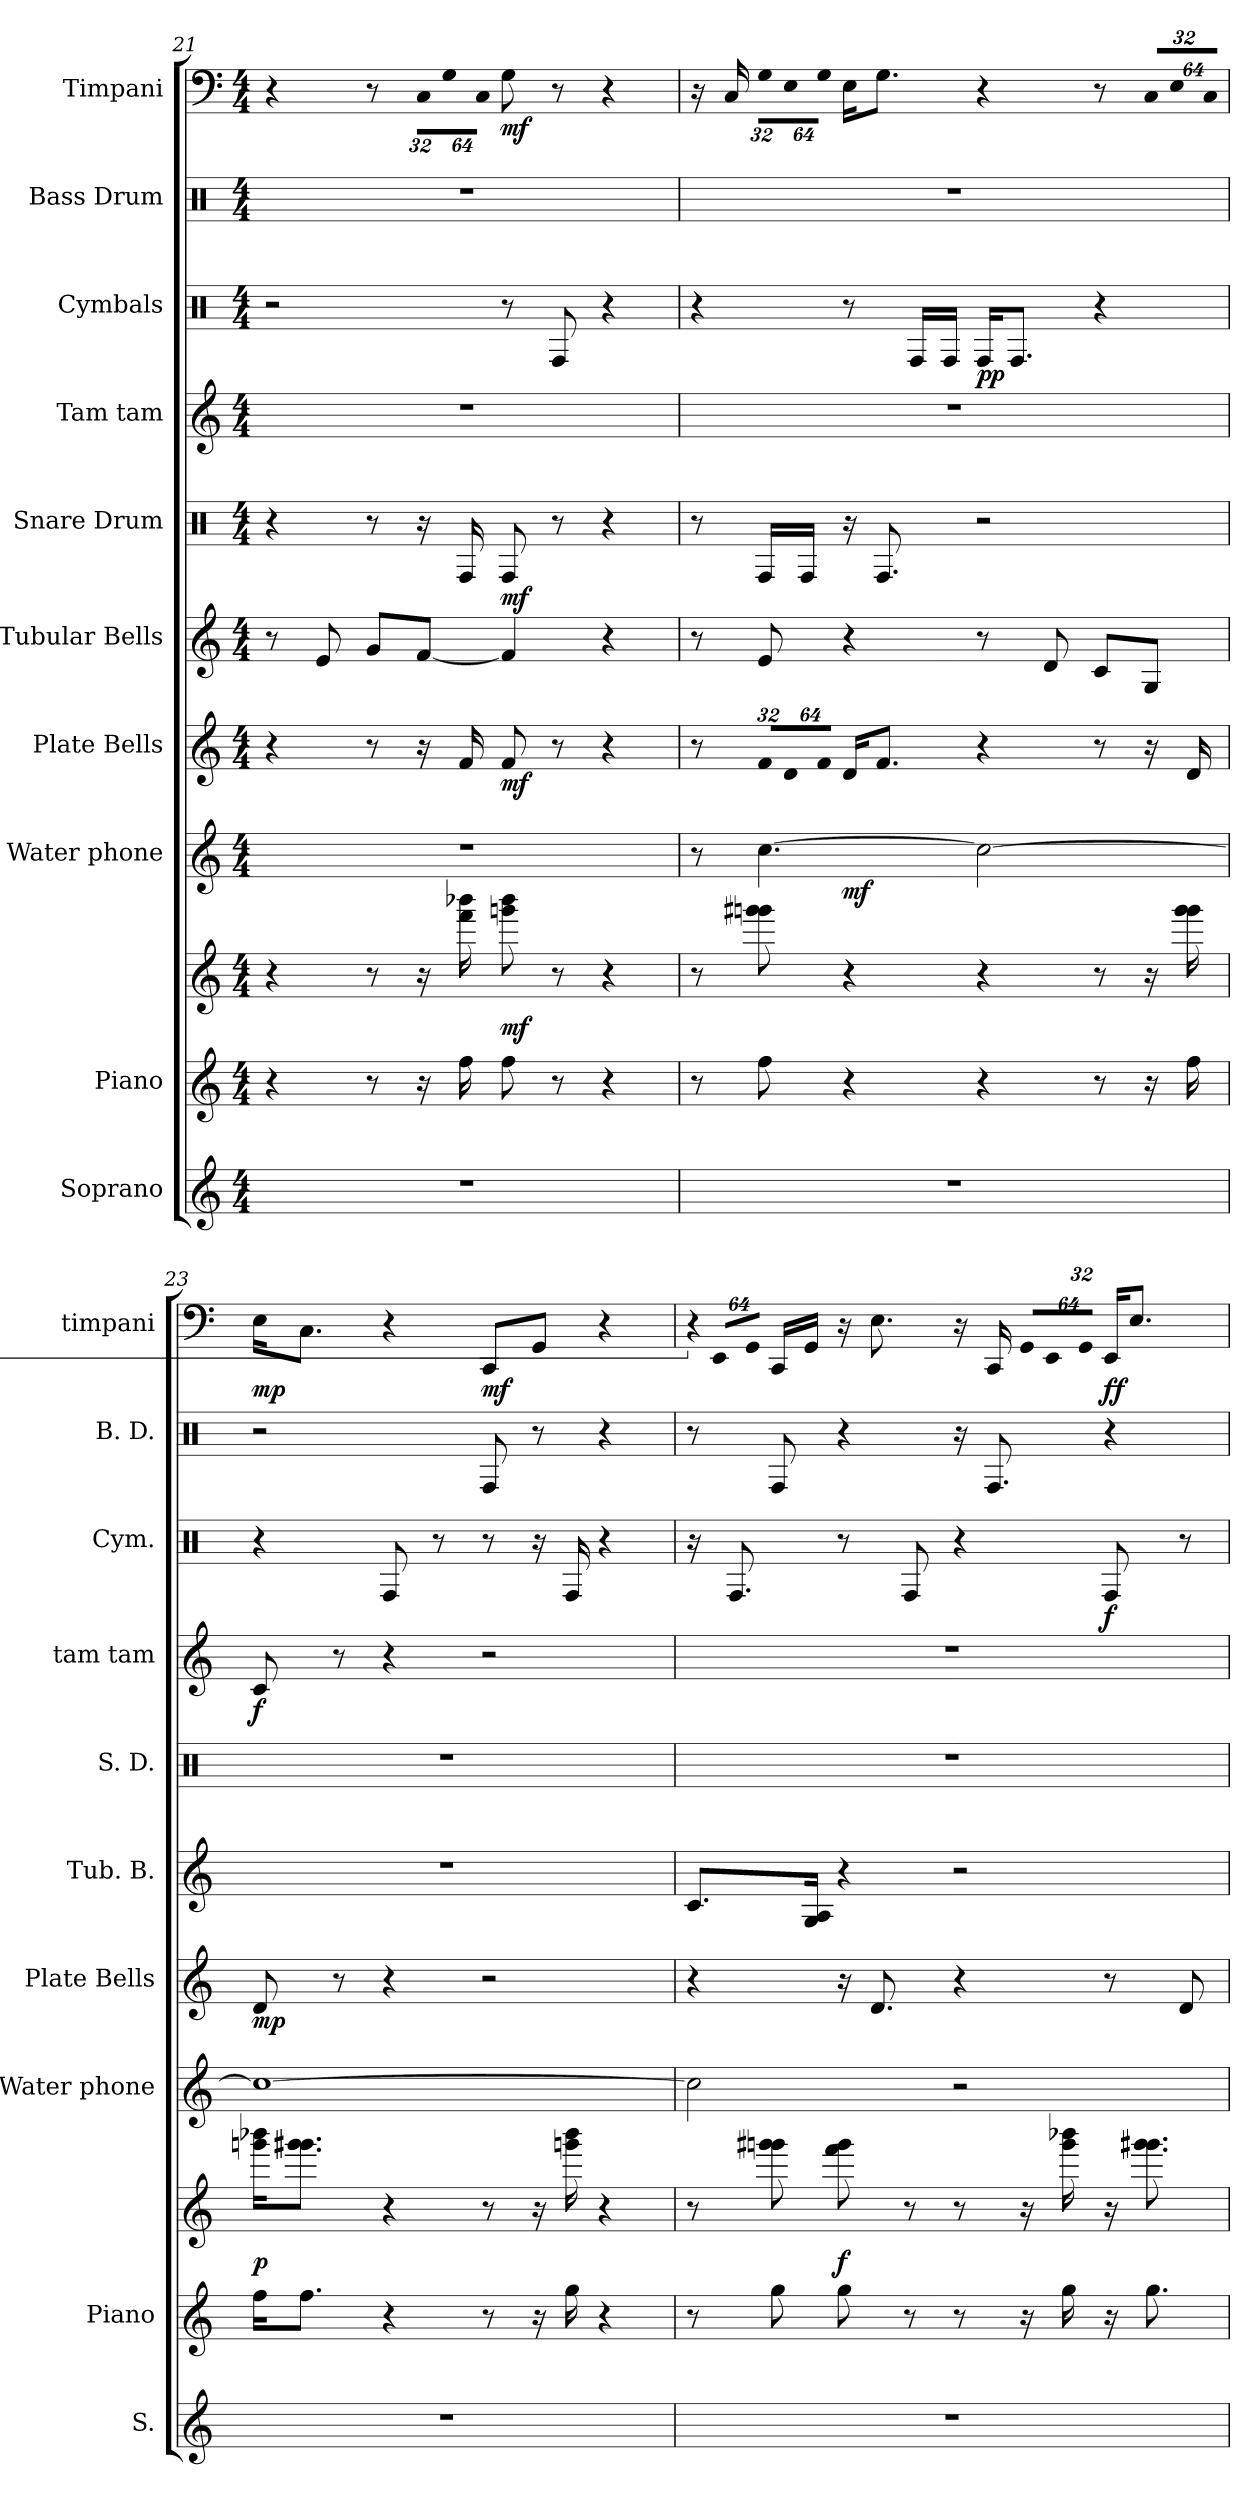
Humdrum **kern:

**kern	**kern	**kern	**dynam	**kern	**dynam	**kern	**dynam	**kern	**kern	**dynam	**kern	**dynam	**kern	**dynam	**kern	**kern	**dynam
*part10	*part9	*part9	*part9	*part8	*part8	*part7	*part7	*part6	*part5	*part5	*part4	*part4	*part3	*part3	*part2	*part1	*part1
*staff11	*staff10	*staff9	*staff9/10	*staff8	*staff8	*staff7	*staff7	*staff6	*staff5	*staff5	*staff4	*staff4	*staff3	*staff3	*staff2	*staff1	*staff1
*I"Soprano	*I"Piano	*	*	*I"Water phone	*	*I"Plate Bells	*	*I"Tubular Bells	*I"Snare Drum	*	*I"Tam tam	*	*I"Cymbals	*	*I"Bass Drum	*I"Timpani	*
*I'S.	*I'Piano	*	*	*I'Water phone	*	*I'Plate Bells	*	*I'Tub. B.	*I'S. D.	*	*I'tam tam	*	*I'Cym.	*	*I'B. D.	*I'timpani	*
*clefG2	*clefG2	*clefG2	*	*clefG2	*	*clefG2	*	*clefG2	*clefX	*	*clefG2	*	*clefX	*	*clefX	*clefF4	*
*k[]	*k[]	*k[]	*	*k[]	*	*k[]	*	*k[]	*k[]	*	*k[]	*	*k[]	*	*k[]	*k[]	*
*C:	*C:	*C:	*	*C:	*	*C:	*	*C:	*C:	*	*C:	*	*C:	*	*C:	*C:	*
*M4/4	*M4/4	*M4/4	*	*M4/4	*	*M4/4	*	*M4/4	*M4/4	*	*M4/4	*	*M4/4	*	*M4/4	*M4/4	*
=21	=21	=21	=21	=21	=21	=21	=21	=21	=21	=21	=21	=21	=21	=21	=21	=21	=21
1r	4r	4r	.	1r	.	4r	.	8r	4r	.	1r	.	2r	.	1r	4r	.
.	.	.	.	.	.	.	.	8ei/	.	.	.	.	.	.	.	.	.
.	8r	8r	.	.	.	8r	.	8gi/L	8r	.	.	.	.	.	.	8r	.
*	*	*	*	*	*	*	*	*	*	*	*	*	*	*	*	*Xbrackettup	*
!	!	!	!	!	!	!	!	!	!	!	!	!	!	!	!	!LO:N:vis=16	!
.	16r	16r	.	.	.	16r	.	[8fi/J	16r	.	.	.	.	.	.	512%21Ci\LL	.
!	!	!	!	!	!	!	!	!	!	!	!	!	!	!	!	!LO:N:vis=16	!
.	.	.	.	.	.	.	.	.	.	.	.	.	.	.	.	1024%43Gi\	.
.	16ffi\	16fffi\ 16bbb-Xi	.	.	.	16fi/	.	.	16RFi/	.	.	.	.	.	.	.	.
!	!	!	!	!	!	!	!	!	!	!	!	!	!	!	!	!LO:N:vis=16	!
.	.	.	.	.	.	.	.	.	.	.	.	.	.	.	.	1024%43Ci\JJ	.
.	8ffi\	8gggni\ 8bbb-i	mf	.	.	8fi/	mf	4fi/]	8RFi/	mf	.	.	8r	.	.	8Gi\	mf
.	8r	8r	.	.	.	8r	.	.	8r	.	.	.	8RFi/	.	.	8r	.
.	4r	4r	.	.	.	4r	.	4r	4r	.	.	.	4r	.	.	4r	.
!!LO:PB:g=z
=22	=22	=22	=22	=22	=22	=22	=22	=22	=22	=22	=22	=22	=22	=22	=22	=22	=22
*	*	*	*	*^	*	*	*	*	*	*	*	*	*	*	*	*	*
1r	8r	8r	.	8r	4ryy	.	8r	.	8r	8r	.	1r	.	4r	.	1r	16r	.
.	.	.	.	.	.	.	.	.	.	.	.	.	.	.	.	.	16Ci/	.
*	*	*	*	*	*	*	*Xbrackettup	*	*	*	*	*	*	*	*	*	*	*
!	!	!	!	!	!	!	!LO:N:vis=16	!	!	!	!	!	!	!	!	!	!LO:N:vis=16	!
.	8ffi\	8gggni\ 8ggg#Xi	.	[4.cci\	.	.	512%21fi/LL	.	8ei/	16RFi/LL	.	.	.	.	.	.	512%21Gi\LL	.
!	!	!	!	!	!	!	!LO:N:vis=16	!	!	!	!	!	!	!	!	!	!LO:N:vis=16	!
.	.	.	.	.	.	.	1024%43di/	.	.	.	.	.	.	.	.	.	1024%43Ei\	.
.	.	.	.	.	.	.	.	.	.	16RFi/JJ	.	.	.	.	.	.	.	.
!	!	!	!	!	!	!	!LO:N:vis=16	!	!	!	!	!	!	!	!	!	!LO:N:vis=16	!
.	.	.	.	.	.	.	1024%43fi/JJ	.	.	.	.	.	.	.	.	.	1024%43Gi\JJ	.
.	4r	4r	.	.	2.ryy	mf	16di/KL	.	4r	16r	.	.	.	8r	.	.	16Ei\KL	.
.	.	.	.	.	.	.	8.fi/J	.	.	8.RFi/	.	.	.	.	.	.	8.Gi\J	.
.	.	.	.	.	.	.	.	.	.	.	.	.	.	16RFi/LL	.	.	.	.
.	.	.	.	.	.	.	.	.	.	.	.	.	.	16RFi/JJ	.	.	.	.
.	4r	4r	.	2cci\_	.	.	4r	.	8r	2r	.	.	.	16RFi/KL	pp	.	4r	.
.	.	.	.	.	.	.	.	.	.	.	.	.	.	8.RFi/J	.	.	.	.
.	.	.	.	.	.	.	.	.	8di/	.	.	.	.	.	.	.	.	.
.	8r	8r	.	.	.	.	8r	.	8ci/L	.	.	.	.	4r	.	.	8r	.
!	!	!	!	!	!	!	!	!	!	!	!	!	!	!	!	!	!LO:N:vis=16	!
.	16r	16r	.	.	.	.	16r	.	8Gi/J	.	.	.	.	.	.	.	512%21Ci/LL	.
!	!	!	!	!	!	!	!	!	!	!	!	!	!	!	!	!	!LO:N:vis=16	!
.	.	.	.	.	.	.	.	.	.	.	.	.	.	.	.	.	1024%43Ei/	.
.	16ffi\	16ggg#i\ 16ggg#i	.	.	.	.	16di/	.	.	.	.	.	.	.	.	.	.	.
!	!	!	!	!	!	!	!	!	!	!	!	!	!	!	!	!	!LO:N:vis=16	!
.	.	.	.	.	.	.	.	.	.	.	.	.	.	.	.	.	1024%43Ci/JJ	.
*	*	*	*	*v	*v	*	*	*	*	*	*	*	*	*	*	*	*	*
=23	=23	=23	=23	=23	=23	=23	=23	=23	=23	=23	=23	=23	=23	=23	=23	=23	=23
1r	16ffi\KL	16gggni\ 16bbb-XiKL	p	1cci_	.	8di/	mp	1r	1r	.	8ci/	f	4r	.	2r	16Ei\KL	mp
.	8.ffi\J	8.ggg#Xi\ 8.ggg#iJ	.	.	.	.	.	.	.	.	.	.	.	.	.	8.Ci\J	.
.	.	.	.	.	.	8r	.	.	.	.	8r	.	.	.	.	.	.
.	4r	4r	.	.	.	4r	.	.	.	.	4r	.	8RFi/	.	.	4r	.
.	.	.	.	.	.	.	.	.	.	.	.	.	8r	.	.	.	.
.	8r	8r	.	.	.	2r	.	.	.	.	2r	.	8r	.	8RFi/	8CCi/L	mf
.	16r	16r	.	.	.	.	.	.	.	.	.	.	16r	.	8r	8GGi/J	.
.	16ggi\	16gggni\ 16bbb-i	.	.	.	.	.	.	.	.	.	.	16RFi/	.	.	.	.
.	4r	4r	.	.	.	.	.	.	.	.	.	.	4r	.	4r	4r	.
=24	=24	=24	=24	=24	=24	=24	=24	=24	=24	=24	=24	=24	=24	=24	=24	=24	=24
*	*	*	*	*	*	*	*	*	*	*	*	*	*	*	*	*brackettup	*
!	!	!	!	!	!	!	!	!	!	!	!	!	!	!	!	!LO:N:vis=16	!
1r	8r	8r	.	2cci\]	.	4r	.	8.ci/L	1r	.	1r	.	16r	.	8r	512%21r	.
!	!	!	!	!	!	!	!	!	!	!	!	!	!	!	!	!LO:N:vis=16	!
.	.	.	.	.	.	.	.	.	.	.	.	.	.	.	.	1024%43EEi/LL	.
.	.	.	.	.	.	.	.	.	.	.	.	.	8.RFi/	.	.	.	.
!	!	!	!	!	!	!	!	!	!	!	!	!	!	!	!	!LO:N:vis=16	!
.	.	.	.	.	.	.	.	.	.	.	.	.	.	.	.	1024%43GGi/JJ	.
.	8ggi\	8ggg#Xi\ 8gggni	.	.	.	.	.	.	.	.	.	.	.	.	8RFi/	16CCi/LL	.
.	.	.	.	.	.	.	.	16Gi/ 16AiJk	.	.	.	.	.	.	.	16GGi/JJ	.
.	8ggi\	8fffi\ 8gggi	f	.	.	16r	.	4r	.	.	.	.	8r	.	4r	16r	.
.	.	.	.	.	.	8.di/	.	.	.	.	.	.	.	.	.	8.Ei\	.
.	8r	8r	.	.	.	.	.	.	.	.	.	.	8RFi/	.	.	.	.
.	8r	8r	.	2r	.	4r	.	2r	.	.	.	.	4r	.	16r	16r	.
.	.	.	.	.	.	.	.	.	.	.	.	.	.	.	8.RFi/	16CCi/	.
*	*	*	*	*	*	*	*	*	*	*	*	*	*	*	*	*Xbrackettup	*
!	!	!	!	!	!	!	!	!	!	!	!	!	!	!	!	!LO:N:vis=16	!
.	16r	16r	.	.	.	.	.	.	.	.	.	.	.	.	.	512%21GGi/LL	.
!	!	!	!	!	!	!	!	!	!	!	!	!	!	!	!	!LO:N:vis=16	!
.	.	.	.	.	.	.	.	.	.	.	.	.	.	.	.	1024%43EEi/	.
.	16ggi\	16gggi\ 16bbb-Xi	.	.	.	.	.	.	.	.	.	.	.	.	.	.	.
!	!	!	!	!	!	!	!	!	!	!	!	!	!	!	!	!LO:N:vis=16	!
.	.	.	.	.	.	.	.	.	.	.	.	.	.	.	.	1024%43GGi/JJ	.
.	16r	16r	.	.	.	8r	.	.	.	.	.	.	8RFi/	f	4r	16EEi/KL	ff
.	8.ggi\	8.ggg#Xi\ 8.ggg#i	.	.	.	.	.	.	.	.	.	.	.	.	.	8.Ei/J	.
.	.	.	.	.	.	8di/	.	.	.	.	.	.	8r	.	.	.	.
=	=	=	=	=	=	=	=	=	=	=	=	=	=	=	=	=	=
*-	*-	*-	*-	*-	*-	*-	*-	*-	*-	*-	*-	*-	*-	*-	*-	*-	*-
